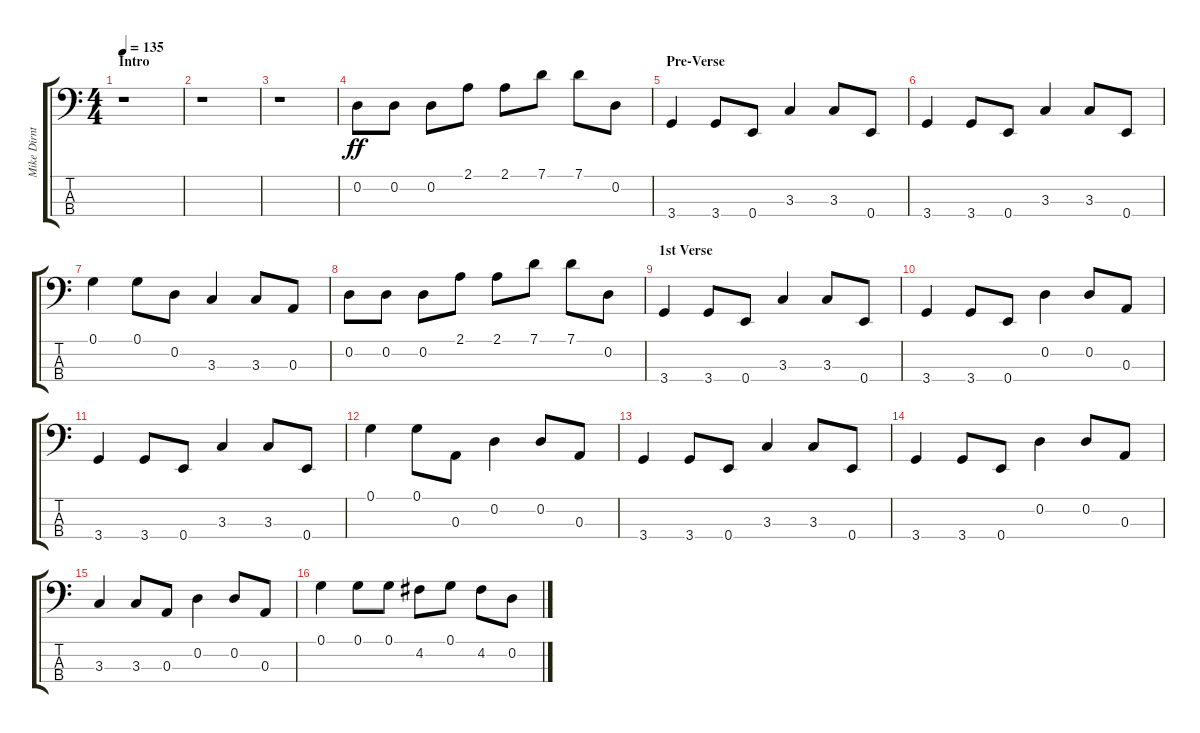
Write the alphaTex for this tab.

\track ("Mike Dirnt (Bass 1)" "Mike Dirnt") {instrument electricbasspick}
\staff {score tabs}
\tuning (G2 D2 A1 E1) {hide}
\ts (4 4)
\section ("" "Intro")
\tempo 135
\clef f4
\ks c
r.1{dy ff instrument electricbasspick} |
r.1 |
r.1 |
0.2.8 0.2.8 0.2.8 2.1.8 2.1.8 7.1.8 7.1.8 0.2.8 |
\section ("" "Pre-Verse")
3.4.4 3.4.8 0.4.8 3.3.4 3.3.8 0.4.8 |
3.4.4 3.4.8 0.4.8 3.3.4 3.3.8 0.4.8 |
0.1.4 0.1.8 0.2.8 3.3.4 3.3.8 0.3.8 |
0.2.8 0.2.8 0.2.8 2.1.8 2.1.8 7.1.8 7.1.8 0.2.8 |
\section ("" "1st Verse")
3.4.4 3.4.8 0.4.8 3.3.4 3.3.8 0.4.8 |
3.4.4 3.4.8 0.4.8 0.2.4 0.2.8 0.3.8 |
3.4.4 3.4.8 0.4.8 3.3.4 3.3.8 0.4.8 |
0.1.4 0.1.8 0.3.8 0.2.4 0.2.8 0.3.8 |
3.4.4 3.4.8 0.4.8 3.3.4 3.3.8 0.4.8 |
3.4.4 3.4.8 0.4.8 0.2.4 0.2.8 0.3.8 |
3.3.4 3.3.8 0.3.8 0.2.4 0.2.8 0.3.8 |
0.1.4 0.1.8 0.1.8 4.2.8 0.1.8 4.2.8 0.2.8
